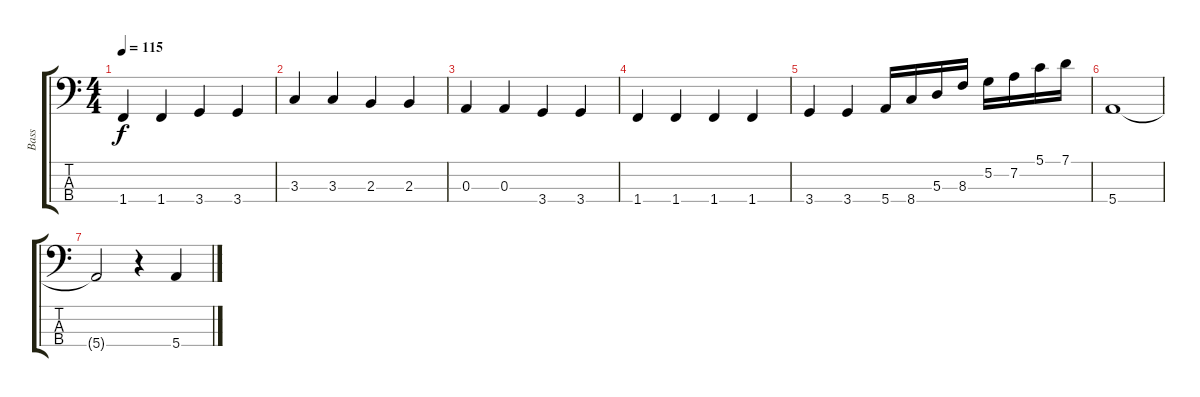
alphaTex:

\track ("Bass" "Bass") {instrument electricbassfinger}
\staff {score tabs}
\tuning (G2 D2 A1 E1) {hide}
\ts (4 4)
\tempo 115
\clef f4
\ks c
1.4.4{dy f} 1.4.4 3.4.4 3.4.4 |
3.3.4 3.3.4 2.3.4 2.3.4 |
0.3.4 0.3.4 3.4.4 3.4.4 |
1.4.4 1.4.4 1.4.4 1.4.4 |
3.4.4 3.4.4 5.4.16 8.4.16 5.3.16 8.3.16 5.2.16 7.2.16 5.1.16 7.1.16 |
5.4.1 |
5.4{t}.2 r.4 5.4.4
